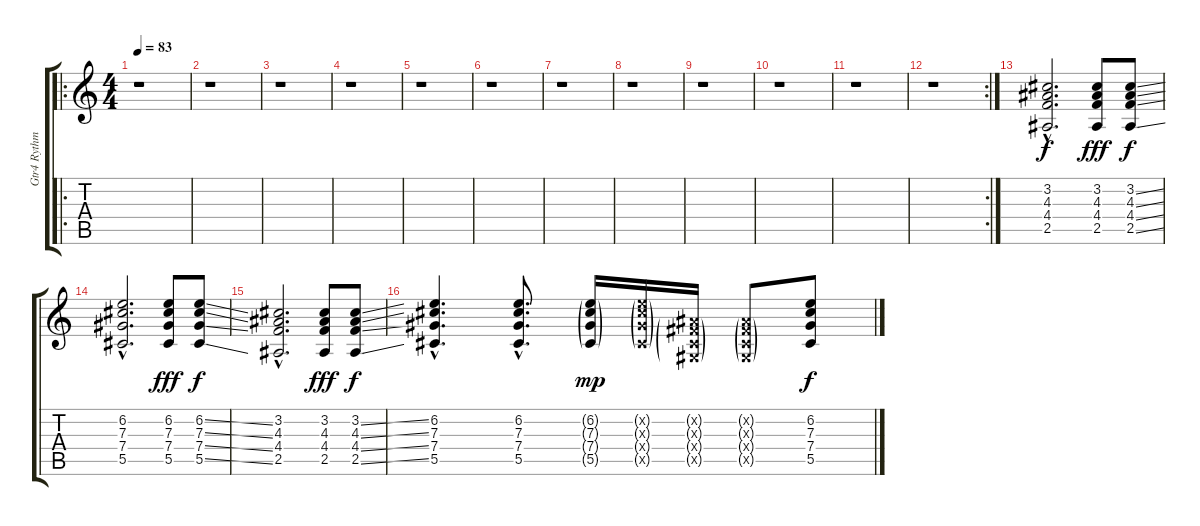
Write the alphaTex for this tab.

\track ("Gtr4 Rythm" "Gtr4 Rythm") {instrument distortionguitar}
\staff {score tabs}
\tuning (Eb4 Bb3 Gb3 Db3 Ab2 Eb2) {hide}
\ro
\ts (4 4)
\tempo 83
\clef g2
\ks c
r.1{dy f} |
r.1 |
r.1 |
r.1 |
r.1 |
r.1 |
r.1 |
r.1 |
r.1 |
r.1 |
r.1 |
\rc 2
r.1 |
(3.2{hac} 4.3{hac} 4.4{hac} 2.5{hac}).2{d} (3.2 4.3 4.4 2.5).8{dy fff} (3.2{ss} 4.3{ss} 4.4{ss} 2.5{ss}).8{dy f} |
(6.2{hac} 7.3{hac} 7.4{hac} 5.5{hac}).2{d} (6.2 7.3 7.4 5.5).8{dy fff} (6.2{ss} 7.3{ss} 7.4{ss} 5.5{ss}).8{dy f} |
(3.2{hac} 4.3{hac} 4.4{hac} 2.5{hac}).2{d} (3.2 4.3 4.4 2.5).8{dy fff} (3.2{ss} 4.3{ss} 4.4{ss} 2.5{ss}).8{dy f} |
(6.2{hac} 7.3{hac} 7.4{hac} 5.5{hac}).4{d} (6.2{hac} 7.3{hac} 7.4{hac} 5.5{hac}).8{d} (6.2{g} 7.3{g} 7.4{g} 5.5{g}).16{dy mp} (6.2{g x} 7.3{g x} 7.4{g x} 5.5{g x}).16 (0.2{g x} 0.3{g x} 0.4{g x} 0.5{g x}).16 (0.2{g x} 0.3{g x} 0.4{g x} 0.5{g x}).8 (6.2{ss} 7.3{ss} 7.4{ss} 5.5{ss}).8{dy f}
